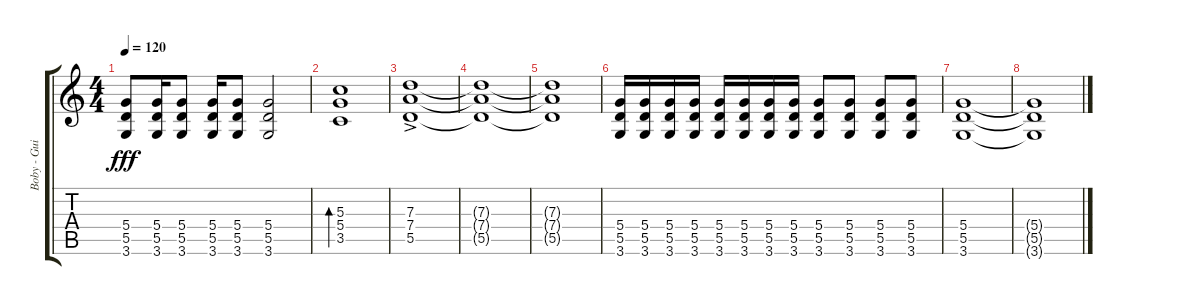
\track ("Boby - Guitar" "Boby - Gui") {instrument overdrivenguitar}
\staff {score tabs}
\tuning (E4 B3 G3 D3 A2 E2) {hide}
\ts (4 4)
\tempo 120
\clef g2
\ks c
(5.4 5.5 3.6).8{dy fff} (5.4 5.5 3.6).16 (5.4 5.5 3.6).8 (5.4 5.5 3.6).16 (5.4 5.5 3.6).8 (5.4 5.5 3.6).2 |
(5.3 5.4 3.5).1{bd 240} |
(7.3{ac} 7.4{ac} 5.5{ac}).1 |
(7.3{t} 7.4{t} 5.5{t}).1 |
(7.3{t} 7.4{t} 5.5{t}).1 |
(5.4 5.5 3.6).16 (5.4 5.5 3.6).16 (5.4 5.5 3.6).16 (5.4 5.5 3.6).16 (5.4 5.5 3.6).16 (5.4 5.5 3.6).16 (5.4 5.5 3.6).16 (5.4 5.5 3.6).16 (5.4 5.5 3.6).8 (5.4 5.5 3.6).8 (5.4 5.5 3.6).8 (5.4 5.5 3.6).8 |
(5.4 5.5 3.6).1 |
(5.4{t} 5.5{t} 3.6{t}).1
